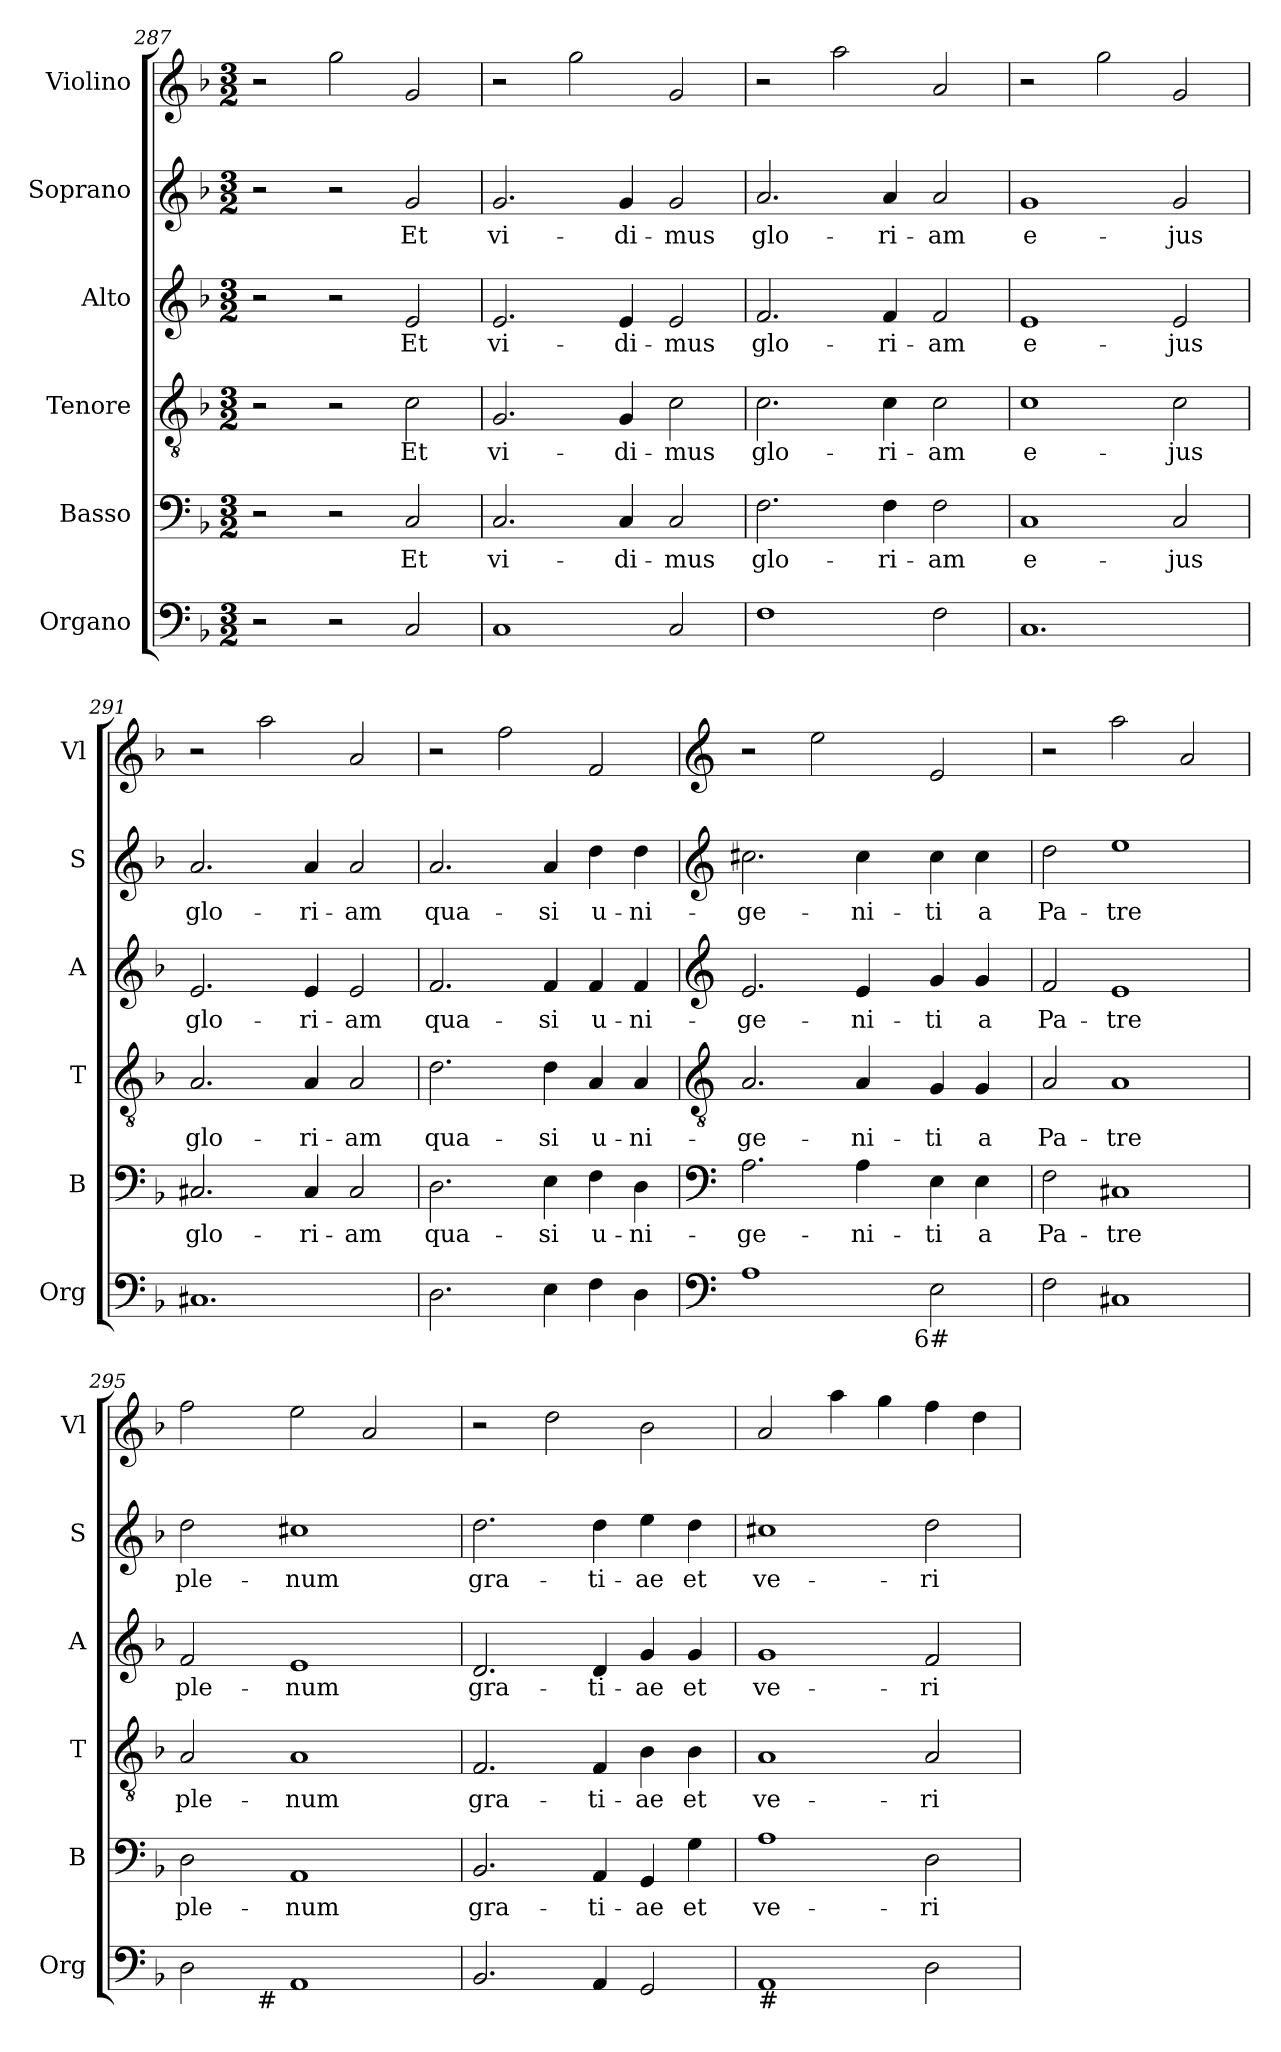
**kern	**kern	**text	**kern	**text	**kern	**text	**kern	**text	**kern
*part6	*part5	*part5	*part4	*part4	*part3	*part3	*part2	*part2	*part1
*staff6	*staff5	*staff5	*staff4	*staff4	*staff3	*staff3	*staff2	*staff2	*staff1
*I"Organo	*I"Basso	*	*I"Tenore	*	*I"Alto	*	*I"Soprano	*	*I"Violino
*I'Org	*I'B	*	*I'T	*	*I'A	*	*I'S	*	*I'Vl
!!LO:LB:g=z
*clefF4	*clefF4	*	*clefGv2	*	*clefG2	*	*clefG2	*	*clefG2
*k[b-]	*k[b-]	*	*k[b-]	*	*k[b-]	*	*k[b-]	*	*k[b-]
*F:	*F:	*	*F:	*	*F:	*	*F:	*	*F:
*M3/2	*M3/2	*	*M3/2	*	*M3/2	*	*M3/2	*	*M3/2
=287	=287	=287	=287	=287	=287	=287	=287	=287	=287
2r	2r	.	2r	.	2r	.	2r	.	2r
2r	2r	.	2r	.	2r	.	2r	.	2gg\
!	!	!LO:LY:b:cj	!	!LO:LY:b:cj	!	!LO:LY:b:cj	!	!LO:LY:b:cj	!
2C/	2C/	Et	2c\	Et	2e/	Et	2g/	Et	2g/
=288	=288	=288	=288	=288	=288	=288	=288	=288	=288
!	!	!LO:LY:b:cj	!	!LO:LY:b:cj	!	!LO:LY:b:cj	!	!LO:LY:b:cj	!
1C	2.C/	vi-	2.G/	vi-	2.e/	vi-	2.g/	vi-	2r
.	.	.	.	.	.	.	.	.	2gg\
!	!	!LO:LY:b	!	!LO:LY:b	!	!LO:LY:b	!	!LO:LY:b	!
.	4C/	-di-	4G/	-di-	4e/	-di-	4g/	-di-	.
!	!	!LO:LY:b:cj	!	!LO:LY:b:cj	!	!LO:LY:b:cj	!	!LO:LY:b:cj	!
2C/	2C/	-mus	2c\	-mus	2e/	-mus	2g/	-mus	2g/
=289	=289	=289	=289	=289	=289	=289	=289	=289	=289
!	!	!LO:LY:b:cj	!	!LO:LY:b:cj	!	!LO:LY:b:cj	!	!LO:LY:b:cj	!
1F	2.F\	glo-	2.c\	glo-	2.f/	glo-	2.a/	glo-	2r
.	.	.	.	.	.	.	.	.	2aa\
!	!	!LO:LY:b:cj	!	!LO:LY:b:cj	!	!LO:LY:b:cj	!	!LO:LY:b:cj	!
.	4F\	-ri-	4c\	-ri-	4f/	-ri-	4a/	-ri-	.
!	!	!LO:LY:b:cj	!	!LO:LY:b:cj	!	!LO:LY:b:cj	!	!LO:LY:b:cj	!
2F\	2F\	-am	2c\	-am	2f/	-am	2a/	-am	2a/
=290	=290	=290	=290	=290	=290	=290	=290	=290	=290
!	!	!LO:LY:b:rj	!	!LO:LY:b:rj	!	!LO:LY:b:rj	!	!LO:LY:b:rj	!
1.C	1C	e-	1c	e-	1e	e-	1g	e-	2r
.	.	.	.	.	.	.	.	.	2gg\
!	!	!LO:LY:b:cj	!	!LO:LY:b:cj	!	!LO:LY:b:cj	!	!LO:LY:b:cj	!
.	2C/	-jus	2c\	-jus	2e/	-jus	2g/	-jus	2g/
=291	=291	=291	=291	=291	=291	=291	=291	=291	=291
!	!	!LO:LY:b:cj	!	!LO:LY:b:cj	!	!LO:LY:b:cj	!	!LO:LY:b:cj	!
1.C#X<	2.C#X/	glo-	2.A/	glo-	2.e/	glo-	2.a/	glo-	2r
.	.	.	.	.	.	.	.	.	2aa\
!	!	!LO:LY:b:cj	!	!LO:LY:b:cj	!	!LO:LY:b:cj	!	!LO:LY:b:cj	!
.	4C#/	-ri-	4A/	-ri-	4e/	-ri-	4a/	-ri-	.
!	!	!LO:LY:b:cj	!	!LO:LY:b:cj	!	!LO:LY:b:cj	!	!LO:LY:b:cj	!
.	2C#/	-am	2A/	-am	2e/	-am	2a/	-am	2a/
=292	=292	=292	=292	=292	=292	=292	=292	=292	=292
!	!	!LO:LY:b:cj	!	!LO:LY:b:cj	!	!LO:LY:b:cj	!	!LO:LY:b:cj	!
2.D\	2.D\	qua-	2.d\	qua-	2.f/	qua-	2.a/	qua-	2r
.	.	.	.	.	.	.	.	.	2ff\
!	!	!LO:LY:b:cj	!	!LO:LY:b:cj	!	!LO:LY:b:cj	!	!LO:LY:b:cj	!
4E\	4E\	-si	4d\	-si	4f/	-si	4a/	-si	.
!	!	!LO:LY:b:cj	!	!LO:LY:b:cj	!	!LO:LY:b:cj	!	!LO:LY:b:cj	!
4F\	4F\	u-	4A/	u-	4f/	u-	4dd\	u-	2f/
!	!	!LO:LY:b:cj	!	!LO:LY:b:cj	!	!LO:LY:b:cj	!	!LO:LY:b:cj	!
4D\	4D\	-ni-	4A/	-ni-	4f/	-ni-	4dd\	-ni-	.
!!LO:PB:g=z
=293	=293	=293	=293	=293	=293	=293	=293	=293	=293
*clefF4	*clefF4	*	*clefGv2	*	*clefG2	*	*clefG2	*	*clefG2
!LO:TX:a:t=#	!	!	!	!	!	!	!	!	!
!	!	!LO:LY:b:cj	!	!LO:LY:b:cj	!	!LO:LY:b:cj	!	!LO:LY:b:cj	!
*^	*	*	*	*	*	*	*	*	*
1A	2ryy	2.A\	-ge-	2.A/	-ge-	2.e/	-ge-	2.cc#X\	-ge-	2r
.	4ryy	.	.	.	.	.	.	.	.	2ee\
!	!	!	!LO:LY:b:cj	!	!LO:LY:b:cj	!	!LO:LY:b:cj	!	!LO:LY:b:cj	!
.	8ryy	4A\	-ni-	4A/	-ni-	4e/	-ni-	4cc#\	-ni-	.
.	16ryy	.	.	.	.	.	.	.	.	.
.	64ryy	.	.	.	.	.	.	.	.	.
!	!LO:TX:b:t=6#	!	!	!	!	!	!	!	!	!
.	2ryy	.	.	.	.	.	.	.	.	.
!	!	!	!LO:LY:b:cj	!	!LO:LY:b:cj	!	!LO:LY:b:cj	!	!LO:LY:b:cj	!
2E\	.	4E\	-ti	4G/	-ti	4g/	-ti	4cc#\	-ti	2e/
!	!	!	!LO:LY:b:cj	!	!LO:LY:b:cj	!	!LO:LY:b:cj	!	!LO:LY:b:cj	!
.	.	4E\	a	4G/	a	4g/	a	4cc#\	a	.
.	32.ryy	.	.	.	.	.	.	.	.	.
=294	=294	=294	=294	=294	=294	=294	=294	=294	=294	=294
!	!	!	!LO:LY:b:cj	!	!LO:LY:b:cj	!	!LO:LY:b:cj	!	!LO:LY:b:cj	!
*v	*v	*	*	*	*	*	*	*	*	*
2F<\	2F\	Pa-	2A/	Pa-	2f/	Pa-	2dd\	Pa-	2r
!	!	!LO:LY:b:cj	!	!LO:LY:b:cj	!	!LO:LY:b:cj	!	!LO:LY:b:cj	!
1C#X<	1C#X	-tre	1A	-tre	1e	-tre	1ee	-tre	2aa\
.	.	.	.	.	.	.	.	.	2a/
=295	=295	=295	=295	=295	=295	=295	=295	=295	=295
!	!	!LO:LY:b:cj	!	!LO:LY:b:cj	!	!LO:LY:b:cj	!	!LO:LY:b:cj	!
*^	*	*	*	*	*	*	*	*	*
2D\	4ryy	2D\	ple-	2A/	ple-	2f/	ple-	2dd\	ple-	2ff\
.	16..ryy	.	.	.	.	.	.	.	.	.
!	!LO:TX:b:t=#	!	!	!	!	!	!	!	!	!
.	1ryy	.	.	.	.	.	.	.	.	.
!	!	!	!LO:LY:b:cj	!	!LO:LY:b:cj	!	!LO:LY:b:cj	!	!LO:LY:b:cj	!
1AA	.	1AA	-num	1A	-num	1e	-num	1cc#X	-num	2ee\
.	.	.	.	.	.	.	.	.	.	2a/
.	8ryy	.	.	.	.	.	.	.	.	.
.	64ryy	.	.	.	.	.	.	.	.	.
=296	=296	=296	=296	=296	=296	=296	=296	=296	=296	=296
!	!	!	!LO:LY:b:cj	!	!LO:LY:b:cj	!	!LO:LY:b:cj	!	!LO:LY:b:cj	!
*v	*v	*	*	*	*	*	*	*	*	*
2.BB-/	2.BB-/	gra-	2.F/	gra-	2.d/	gra-	2.dd\	gra-	2r
.	.	.	.	.	.	.	.	.	2dd\
!	!	!LO:LY:b:cj	!	!LO:LY:b:cj	!	!LO:LY:b:cj	!	!LO:LY:b:cj	!
4AA/	4AA/	-ti-	4F/	-ti-	4d/	-ti-	4dd\	-ti-	.
!	!	!LO:LY:b:cj	!	!LO:LY:b:cj	!	!LO:LY:b:cj	!	!LO:LY:b:cj	!
2GG/	4GG/	-ae	4B-\	-ae	4g/	-ae	4ee\	-ae	2b-\
!	!	!LO:LY:b:cj	!	!LO:LY:b:cj	!	!LO:LY:b:cj	!	!LO:LY:b:cj	!
.	4G\	et	4B-\	et	4g/	et	4dd\	et	.
=297	=297	=297	=297	=297	=297	=297	=297	=297	=297
!LO:TX:b:t=#	!	!	!	!	!	!	!	!	!
!	!	!LO:LY:b:cj	!	!LO:LY:b:cj	!	!LO:LY:b:cj	!	!LO:LY:b:cj	!
1AA	1A	ve-	1A	ve-	1g	ve-	1cc#X	ve-	2a/
.	.	.	.	.	.	.	.	.	4aa\
.	.	.	.	.	.	.	.	.	4gg\
!	!	!LO:LY:b:cj	!	!LO:LY:b:cj	!	!LO:LY:b:cj	!	!LO:LY:b:cj	!
2D\	2D\	-ri-	2A/	-ri-	2f/	-ri-	2dd\	-ri-	4ff\
.	.	.	.	.	.	.	.	.	4dd\
=	=	=	=	=	=	=	=	=	=
*-	*-	*-	*-	*-	*-	*-	*-	*-	*-
